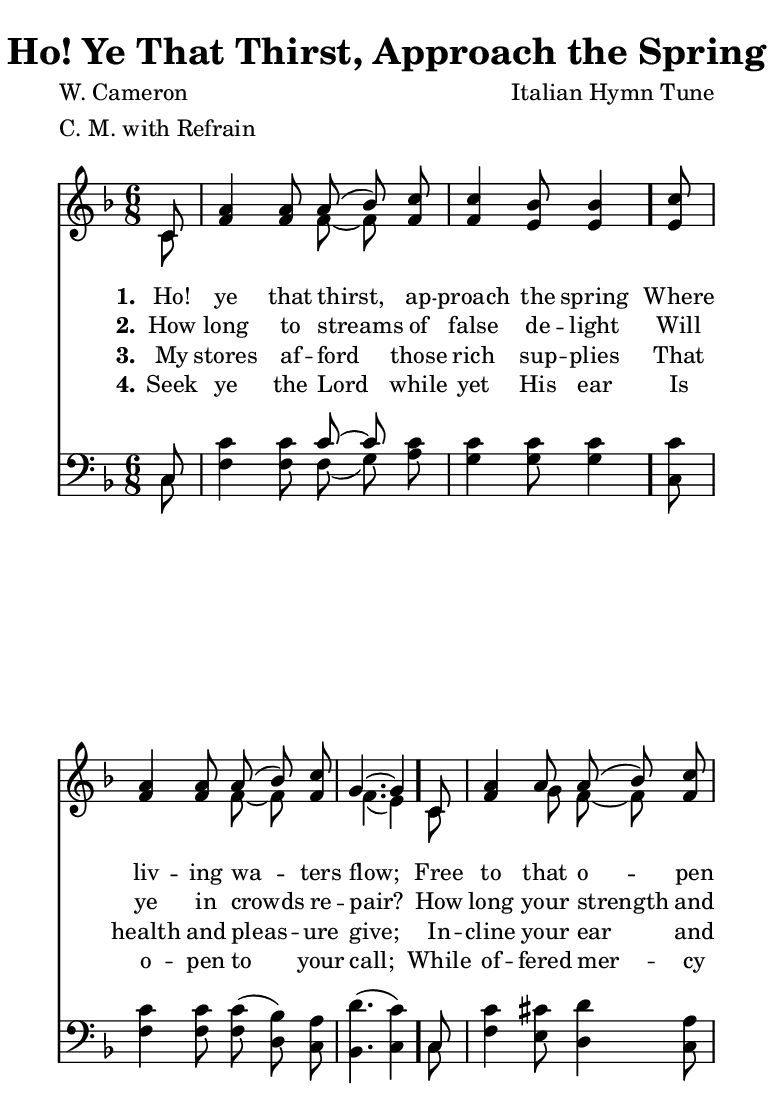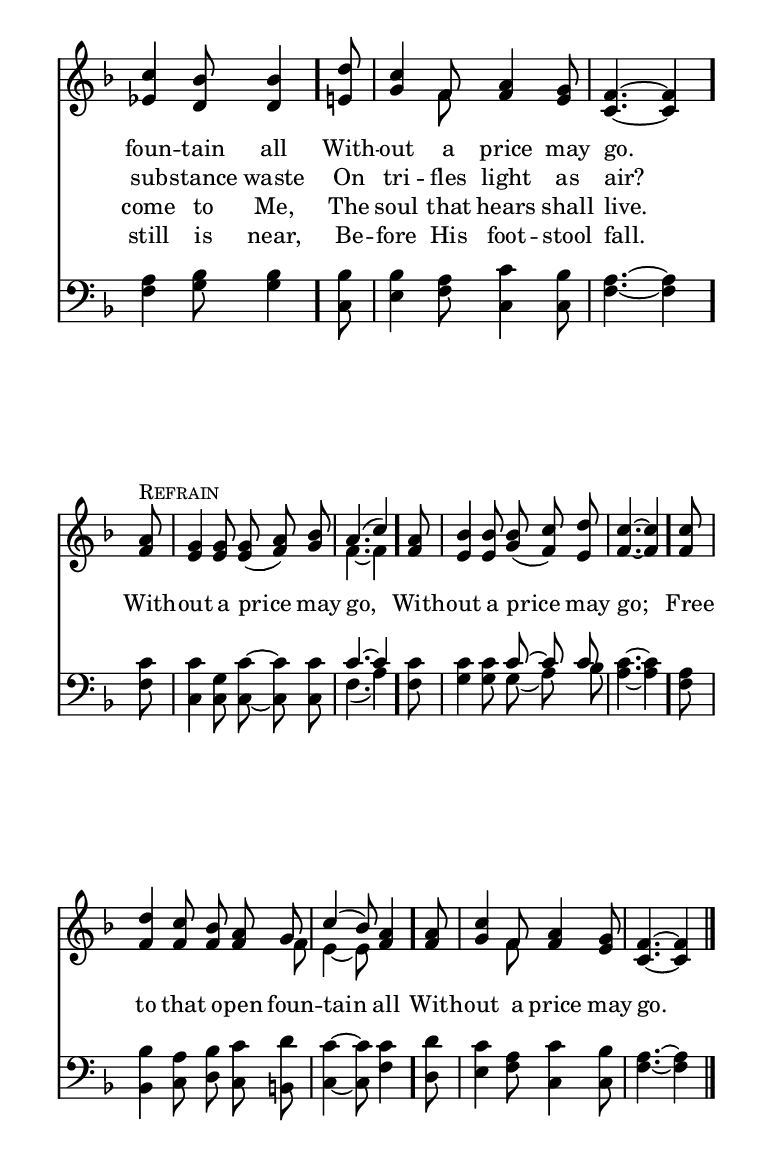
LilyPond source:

\include "common/global.ily"
\paper {
  \include "common/paper.ily"
}

\header{
  %gospel
  hymnnumber = "93"
  title = "Ho! Ye That Thirst, Approach the Spring"
  tunename = "Torino" % not found at hymnary.org
  meter = "C. M. with Refrain"
  poet = "W. Cameron" % uncertain as per hymnary.org
  composer = "Italian Hymn Tune" % not found at hymnary.org
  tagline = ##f
}

% for fermata in MIDI
ta = { \tempo 4=80 }
tb = { \tempo 4=40 }

patternAA = { c8 | c4 c8 c8 c8 c8 | c4 c8 c4 }
patternAB = { c8 | c4 c8 c4    c8 | c4 c8 c4 }

patternBA = { c8 | c4 c8 c8 c8 c8 | c4.   c4 }
patternBB = { c8 | c4 c8 c4    c8 | c4.   c4 }
patternBC = { \patternAA }

global = {
  \include "common/overrides.ily"
  \override Staff.TimeSignature.style = #'numbered
  \time 6/8
  \override Score.MetronomeMark.transparent = ##t % hide all fermata changes too
  \ta
  \key f \major
  \partial 8
  \autoBeamOff
}

notesSoprano = {
\global
\relative c' {

  \changePitch \patternAA { c | a' a a( bes) c | c bes bes }
  \changePitch \patternBA { c | a a a( bes) c | g ~ g }
  \changePitch \patternAA { c, | a' a a( bes) c | c bes bes }
  \changePitch \patternBB { d | c f, a g | f ~ f }

  << s^\markup { \small \caps "Refrain" }
  \changePitch \patternBA { a | g g g( a) bes | a( c) } >>
  \changePitch \patternBA { a | bes bes bes( c) d | c ~ c }
  \changePitch \patternBC { c | d c bes a g | c( bes) a }
  \changePitch \patternBB { a | c f, a g | f ~ f }

  \bar "|."

}
}

notesAlto = {
\global
\relative e' {

  \changePitch \patternAA { c | f f f ~ f f | f e e }
  \changePitch \patternBA { e | f f f ~ f f | f( e) }
  \changePitch \patternAA { c | f g f ~ f f | ees d d }
  \changePitch \patternBB { e | g f f e | c ~ c }

  \changePitch \patternBA { f | e e e( f) g | f ~ f }
  \changePitch \patternBA { f | e e g( f) e | f ~ f }
  \changePitch \patternBC { f | f f f f f | e ~ e f }
  \changePitch \patternBB { f | g f f e | c ~ c }

}
}

notesTenor = {
\global
\relative a, {

  \changePitch \patternAA { c | c' c c ~ c c | c c c }
  \changePitch \patternBA { c | c c c( bes) a | d( c) }
  \changePitch \patternAB { c, | c' cis d a | a bes bes }
  \changePitch \patternBB { bes | bes a c bes | a ~ a }

  \changePitch \patternBA { c | c g c ~ c c | c ~ c }
  \changePitch \patternBA { c | c c c ~ c c | c ~ c }
  \changePitch \patternBC { a | bes a bes c d | c ~ c c }
  \changePitch \patternBB { d | c a c bes | a ~ a }

}
}

notesBass = {
\global
\relative f {

  \changePitch \patternAA { c | f f f( g) a | g g g }
  \changePitch \patternBA { c, | f f f( d) c | bes( c) }
  \changePitch \patternAB { c | f e d c | f g g }
  \changePitch \patternBB { c, | e f c c | f ~ f }

  \changePitch \patternBA { f | c c c ~ c c | f( a) }
  \changePitch \patternBA { f | g g g( a) bes | a ~ a }
  \changePitch \patternBC { f | bes, c d c b | c ~ c f }
  \changePitch \patternBB { d | e f c c | f ~ f }

}
}

Refrain = \lyricmode {

With -- out a price may go, \bar "."
With -- out a price may go; \bar "." \eogbreak
Free to that o -- pen foun -- tain all \bar "."
With -- out a price may go. \bar "." \eogbreak

}

wordsA = \lyricmode {
\set stanza = "1."

Ho! ye that thirst, ap -- proach the spring \bar "."
Where liv -- ing wa -- ters flow; \bar "." \eogbreak
Free to that o -- pen foun -- tain all \bar "."
With -- out a price may go. \bar "." \eogbreak

}

wordsB = \lyricmode {
\set stanza = "2."

How long to streams of false de -- light
Will ye in crowds re -- pair?
How long your strength and sub -- stance waste
On tri -- fles light as air?

\Refrain

}

wordsC = \lyricmode {
\set stanza = "3."

My stores af -- ford those rich sup -- plies
That health and pleas -- ure give;
In -- cline your ear and come to Me,
The soul that hears shall live.

}

wordsD = \lyricmode {
\set stanza = "4."

Seek ye the Lord while yet His ear
Is o -- pen to your call;
While of -- fered mer -- cy still is near,
Be -- fore His foot -- stool fall.

}

\score {
  \context ChoirStaff <<
    \context Staff = upper <<
      \set Staff.autoBeaming = ##f
      \set ChoirStaff.systemStartDelimiter = #'SystemStartBar
      \set ChoirStaff.printPartCombineTexts = ##f
      \partcombine #'(2 . 11) \notesSoprano \notesAlto
      \context NullVoice = sopranos { \voiceOne << \notesSoprano >> }
      \context Lyrics = one   \lyricsto sopranos \wordsA
      \context Lyrics = two   \lyricsto sopranos \wordsB
      \context Lyrics = three \lyricsto sopranos \wordsC
      \context Lyrics = four  \lyricsto sopranos \wordsD
    >>
    \context Staff = men <<
      \set Staff.autoBeaming = ##f
      \clef bass
      \set ChoirStaff.printPartCombineTexts = ##f
      \partcombine #'(2 . 11) \notesTenor \notesBass
    >>
  >>
  \layout {
    \include "common/layout.ily"
  }
  #(cond ((ly:get-option 'eog-midi-permitted) #{ \midi{
    \include "common/midi.ily"
  } #}))
}

\version "2.19.49"  % necessary for upgrading to future LilyPond versions.

% vi:set et ts=2 sw=2 ai nocindent syntax=lilypond:
